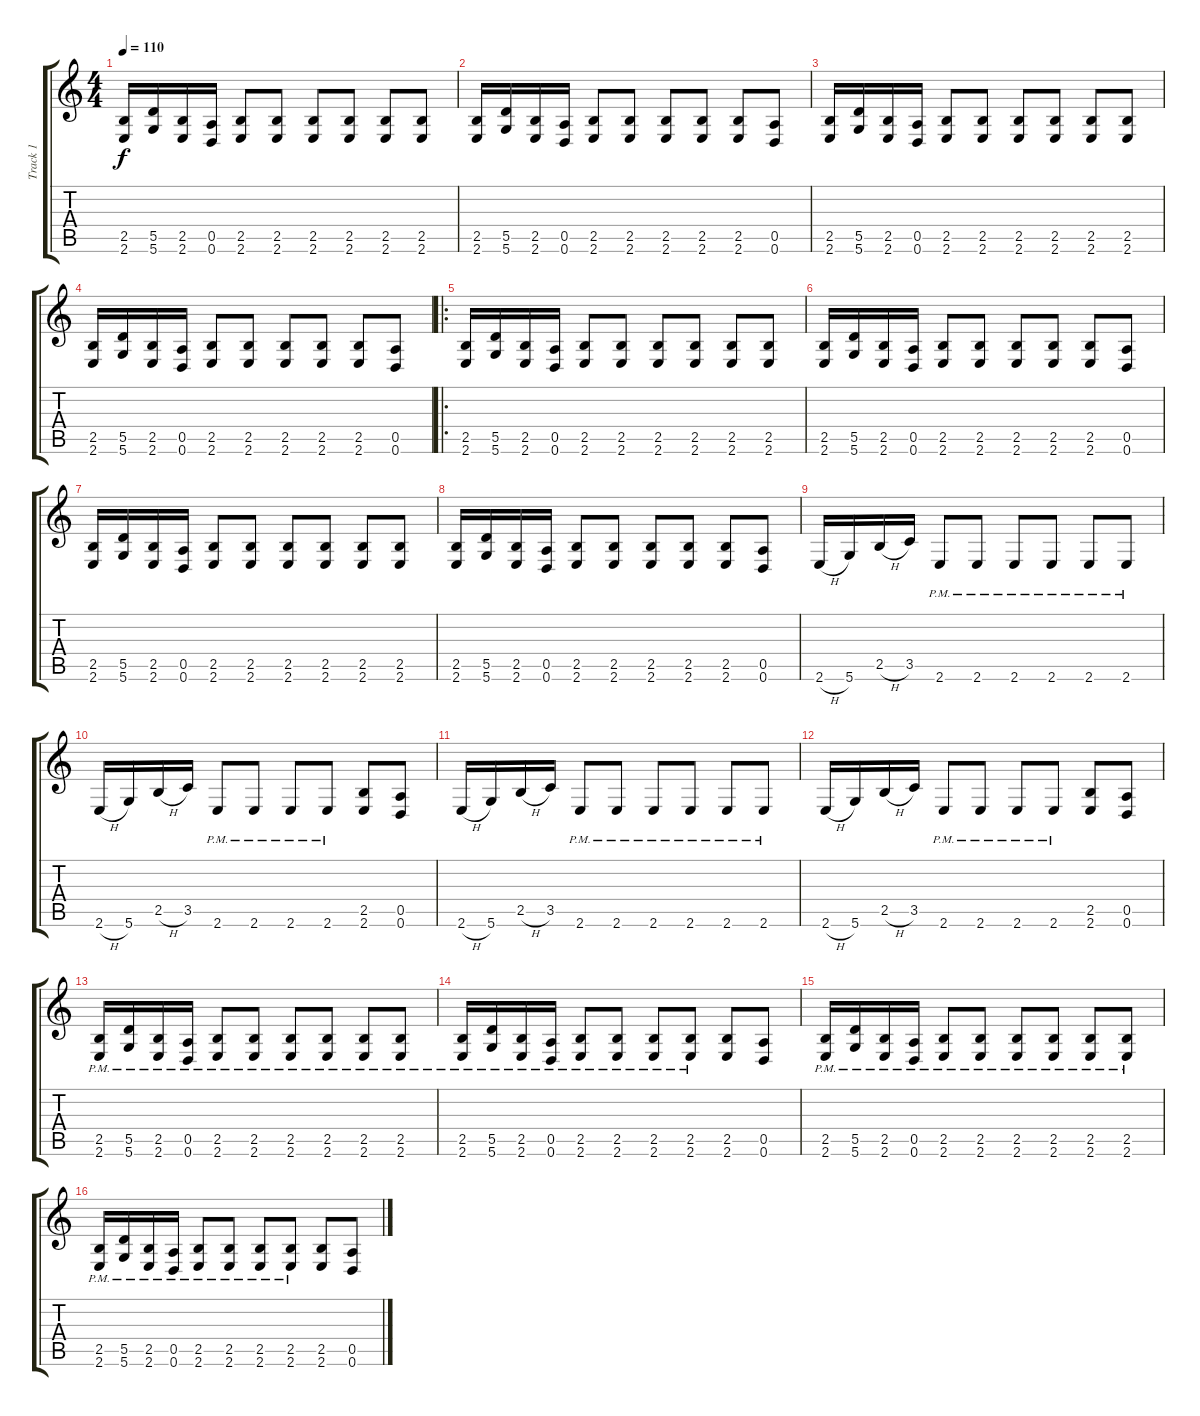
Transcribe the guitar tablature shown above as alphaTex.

\track ("Track 1" "Track 1") {instrument distortionguitar}
\staff {score tabs}
\tuning (E4 B3 G3 D3 A2 D2) {hide}
\ts (4 4)
\tempo 110
\clef g2
\ks c
(2.5 2.6).16{dy f balance 16 instrument distortionguitar} (5.5 5.6).16 (2.5 2.6).16 (0.5 0.6).16 (2.5 2.6).8 (2.5 2.6).8 (2.5 2.6).8 (2.5 2.6).8 (2.5 2.6).8 (2.5 2.6).8 |
(2.5 2.6).16 (5.5 5.6).16 (2.5 2.6).16 (0.5 0.6).16 (2.5 2.6).8 (2.5 2.6).8 (2.5 2.6).8 (2.5 2.6).8 (2.5 2.6).8{balance 8} (0.5 0.6).8 |
(2.5 2.6).16 (5.5 5.6).16 (2.5 2.6).16 (0.5 0.6).16 (2.5 2.6).8 (2.5 2.6).8 (2.5 2.6).8 (2.5 2.6).8 (2.5 2.6).8 (2.5 2.6).8 |
(2.5 2.6).16 (5.5 5.6).16 (2.5 2.6).16 (0.5 0.6).16 (2.5 2.6).8 (2.5 2.6).8 (2.5 2.6).8 (2.5 2.6).8 (2.5 2.6).8 (0.5 0.6).8 |
\ro
(2.5 2.6).16 (5.5 5.6).16 (2.5 2.6).16 (0.5 0.6).16 (2.5 2.6).8 (2.5 2.6).8 (2.5 2.6).8 (2.5 2.6).8 (2.5 2.6).8 (2.5 2.6).8 |
(2.5 2.6).16 (5.5 5.6).16 (2.5 2.6).16 (0.5 0.6).16 (2.5 2.6).8 (2.5 2.6).8 (2.5 2.6).8 (2.5 2.6).8 (2.5 2.6).8 (0.5 0.6).8 |
(2.5 2.6).16 (5.5 5.6).16 (2.5 2.6).16 (0.5 0.6).16 (2.5 2.6).8 (2.5 2.6).8 (2.5 2.6).8 (2.5 2.6).8 (2.5 2.6).8 (2.5 2.6).8 |
(2.5 2.6).16 (5.5 5.6).16 (2.5 2.6).16 (0.5 0.6).16 (2.5 2.6).8 (2.5 2.6).8 (2.5 2.6).8 (2.5 2.6).8 (2.5 2.6).8 (0.5 0.6).8 |
2.6{h}.16 5.6.16 2.5{h}.16 3.5.16 2.6{pm}.8 2.6{pm}.8 2.6{pm}.8 2.6{pm}.8 2.6{pm}.8 2.6{pm}.8 |
2.6{h}.16 5.6.16 2.5{h}.16 3.5.16 2.6{pm}.8 2.6{pm}.8 2.6{pm}.8 2.6{pm}.8 (2.5 2.6).8 (0.5 0.6).8 |
2.6{h}.16 5.6.16 2.5{h}.16 3.5.16 2.6{pm}.8 2.6{pm}.8 2.6{pm}.8 2.6{pm}.8 2.6{pm}.8 2.6{pm}.8 |
2.6{h}.16 5.6.16 2.5{h}.16 3.5.16 2.6{pm}.8 2.6{pm}.8 2.6{pm}.8 2.6{pm}.8 (2.5 2.6).8 (0.5 0.6).8 |
(2.5{pm} 2.6{pm}).16 (5.5{pm} 5.6{pm}).16 (2.5{pm} 2.6{pm}).16 (0.5{pm} 0.6{pm}).16 (2.5{pm} 2.6{pm}).8 (2.5{pm} 2.6{pm}).8 (2.5{pm} 2.6{pm}).8 (2.5{pm} 2.6{pm}).8 (2.5{pm} 2.6{pm}).8 (2.5{pm} 2.6{pm}).8 |
(2.5{pm} 2.6{pm}).16 (5.5{pm} 5.6{pm}).16 (2.5{pm} 2.6{pm}).16 (0.5{pm} 0.6{pm}).16 (2.5{pm} 2.6{pm}).8 (2.5{pm} 2.6{pm}).8 (2.5{pm} 2.6{pm}).8 (2.5{pm} 2.6{pm}).8 (2.5 2.6).8 (0.5 0.6).8 |
(2.5{pm} 2.6{pm}).16 (5.5{pm} 5.6{pm}).16 (2.5{pm} 2.6{pm}).16 (0.5{pm} 0.6{pm}).16 (2.5{pm} 2.6{pm}).8 (2.5{pm} 2.6{pm}).8 (2.5{pm} 2.6{pm}).8 (2.5{pm} 2.6{pm}).8 (2.5{pm} 2.6{pm}).8 (2.5{pm} 2.6{pm}).8 |
(2.5{pm} 2.6{pm}).16 (5.5{pm} 5.6{pm}).16 (2.5{pm} 2.6{pm}).16 (0.5{pm} 0.6{pm}).16 (2.5{pm} 2.6{pm}).8 (2.5{pm} 2.6{pm}).8 (2.5{pm} 2.6{pm}).8 (2.5{pm} 2.6{pm}).8 (2.5 2.6).8 (0.5 0.6).8
